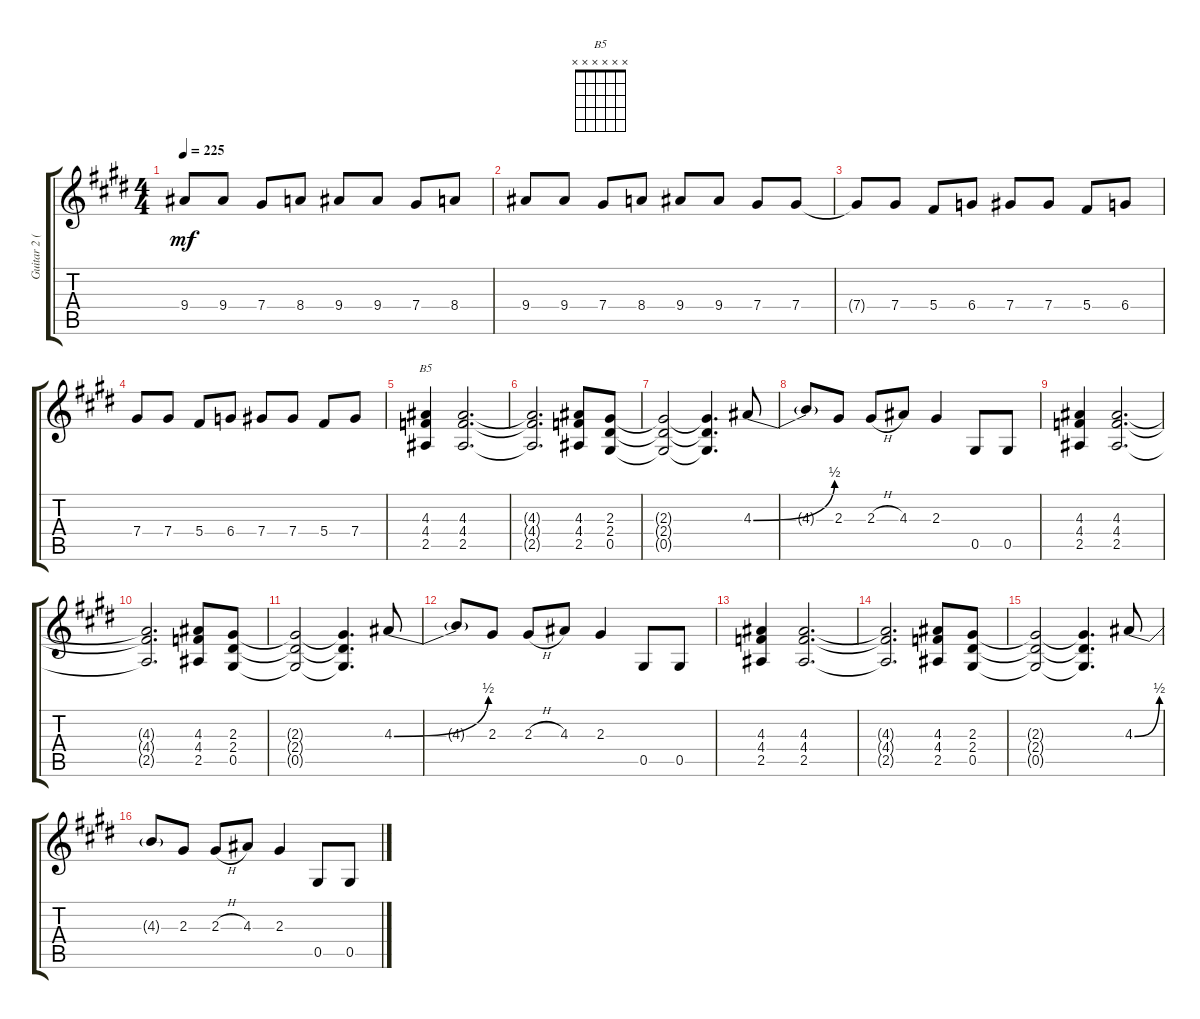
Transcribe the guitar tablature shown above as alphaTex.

\track ("Guitar 2 (Izzy)" "Guitar 2 (") {instrument overdrivenguitar}
\staff {score tabs}
\tuning (Eb4 Bb3 Gb3 Db3 Ab2 Eb2) {hide}
\chord ("B5" x x x x x x)
\ts (4 4)
\tempo 225
\clef g2
\ks e
9.4.8{dy mf} 9.4.8 7.4.8 8.4.8 9.4.8 9.4.8 7.4.8 8.4.8 |
9.4.8 9.4.8 7.4.8 8.4.8 9.4.8 9.4.8 7.4.8 7.4.8 |
7.4{t}.8 7.4.8 5.4.8 6.4.8 7.4.8 7.4.8 5.4.8 6.4.8 |
7.4.8 7.4.8 5.4.8 6.4.8 7.4.8 7.4.8 5.4.8 7.4.8 |
(4.3 4.4 2.5).4{ch "B5"} (4.3 4.4 2.5).2{d} |
(4.3{t} 4.4{t} 2.5{t}).2{d} (4.3 4.4 2.5).8 (2.3 2.4 0.5).8 |
(2.3{t} 2.4{t} 0.5{t}).2 (2.3{t} 2.4{t} 0.5{t}).4{d} 4.3{be (bend 0 0 60 2)}.8 |
4.3{t}.8 2.3.8 2.3{h}.8 4.3.8 2.3.4 0.5.8 0.5.8 |
(4.3 4.4 2.5).4 (4.3 4.4 2.5).2{d} |
(4.3{t} 4.4{t} 2.5{t}).2{d} (4.3 4.4 2.5).8 (2.3 2.4 0.5).8 |
(2.3{t} 2.4{t} 0.5{t}).2 (2.3{t} 2.4{t} 0.5{t}).4{d} 4.3{be (bend 0 0 60 2)}.8 |
4.3{t}.8 2.3.8 2.3{h}.8 4.3.8 2.3.4 0.5.8 0.5.8 |
(4.3 4.4 2.5).4 (4.3 4.4 2.5).2{d} |
(4.3{t} 4.4{t} 2.5{t}).2{d} (4.3 4.4 2.5).8 (2.3 2.4 0.5).8 |
(2.3{t} 2.4{t} 0.5{t}).2 (2.3{t} 2.4{t} 0.5{t}).4{d} 4.3{be (bend 0 0 60 2)}.8 |
4.3{t}.8 2.3.8 2.3{h}.8 4.3.8 2.3.4 0.5.8 0.5.8
